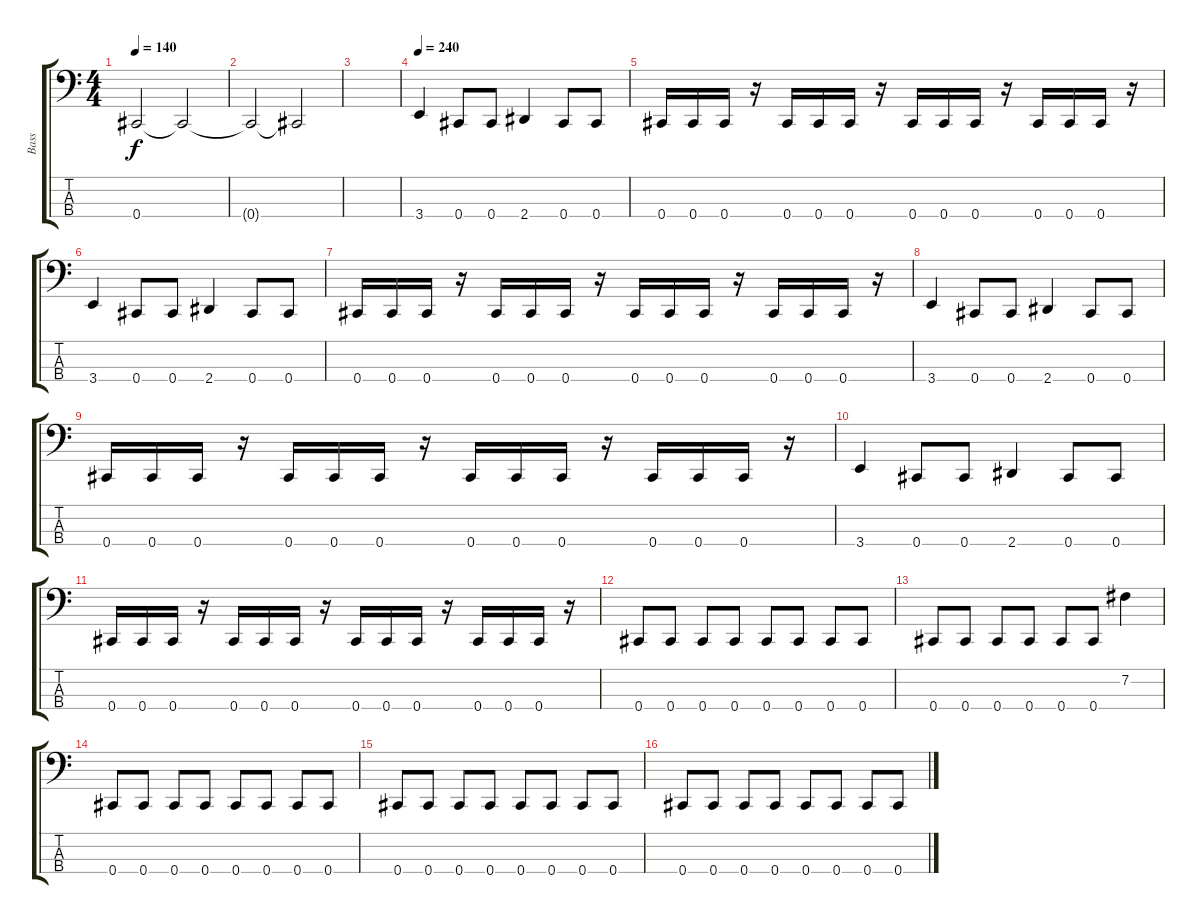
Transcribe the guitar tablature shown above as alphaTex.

\track ("Bass" "Bass") {instrument electricbasspick}
\staff {score tabs}
\tuning (E2 B1 Gb1 Db1) {hide}
\ts (4 4)
\tempo 140
\clef f4
\ks c
0.4{t}.2{dy f} 0.4{t}.2 |
0.4{t}.2 0.4{t}.2 |
|
\tempo 240
3.4.4 0.4.8 0.4.8 2.4.4 0.4.8 0.4.8 |
0.4.16 0.4.16 0.4.16 r.16 0.4.16 0.4.16 0.4.16 r.16 0.4.16 0.4.16 0.4.16 r.16 0.4.16 0.4.16 0.4.16 r.16 |
3.4.4 0.4.8 0.4.8 2.4.4 0.4.8 0.4.8 |
0.4.16 0.4.16 0.4.16 r.16 0.4.16 0.4.16 0.4.16 r.16 0.4.16 0.4.16 0.4.16 r.16 0.4.16 0.4.16 0.4.16 r.16 |
3.4.4 0.4.8 0.4.8 2.4.4 0.4.8 0.4.8 |
0.4.16 0.4.16 0.4.16 r.16 0.4.16 0.4.16 0.4.16 r.16 0.4.16 0.4.16 0.4.16 r.16 0.4.16 0.4.16 0.4.16 r.16 |
3.4.4 0.4.8 0.4.8 2.4.4 0.4.8 0.4.8 |
0.4.16 0.4.16 0.4.16 r.16 0.4.16 0.4.16 0.4.16 r.16 0.4.16 0.4.16 0.4.16 r.16 0.4.16 0.4.16 0.4.16 r.16 |
0.4.8 0.4.8 0.4.8 0.4.8 0.4.8 0.4.8 0.4.8 0.4.8 |
0.4.8 0.4.8 0.4.8 0.4.8 0.4.8 0.4.8 7.2.4 |
0.4.8 0.4.8 0.4.8 0.4.8 0.4.8 0.4.8 0.4.8 0.4.8 |
0.4.8 0.4.8 0.4.8 0.4.8 0.4.8 0.4.8 0.4.8 0.4.8 |
0.4.8 0.4.8 0.4.8 0.4.8 0.4.8 0.4.8 0.4.8 0.4.8
